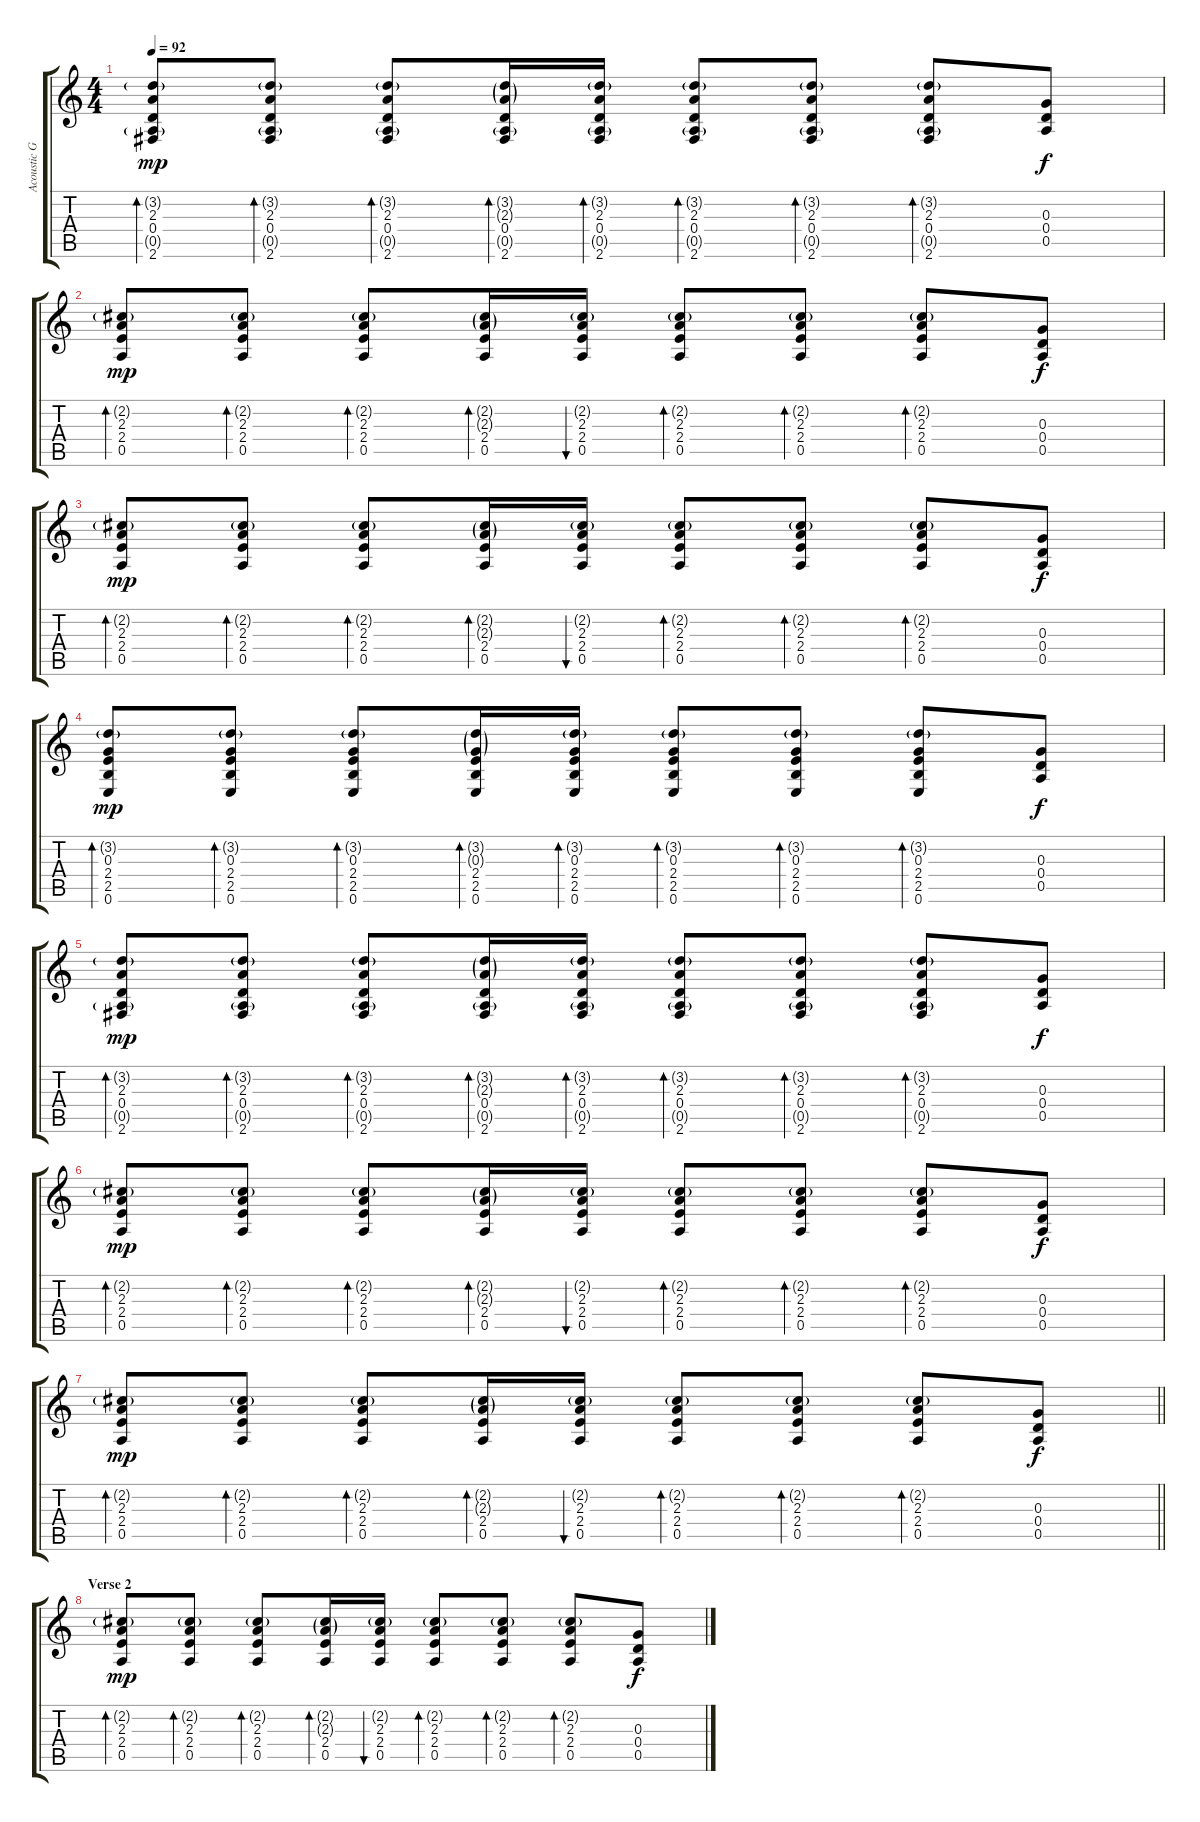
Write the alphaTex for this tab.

\track ("Acoustic Guitar 1" "Acoustic G") {instrument acousticguitarsteel}
\staff {score tabs}
\tuning (E4 B3 G3 D3 A2 E2) {hide}
\ts (4 4)
\tempo 92
\clef g2
\ks c
(3.2{g} 2.3 0.4 0.5{g} 2.6).8{bd 30 dy mp} (3.2{g} 2.3 0.4 0.5{g} 2.6).8{bd 30} (3.2{g} 2.3 0.4 0.5{g} 2.6).8{bd 30} (3.2{g} 2.3{g} 0.4 0.5{g} 2.6).16{bd 30} (3.2{g} 2.3 0.4 0.5{g} 2.6).16{bd 30} (3.2{g} 2.3 0.4 0.5{g} 2.6).8{bd 30} (3.2{g} 2.3 0.4 0.5{g} 2.6).8{bd 30} (3.2{g} 2.3 0.4 0.5{g} 2.6).8{bd 30} (0.3 0.4 0.5).8{dy f} |
(2.2{g} 2.3 2.4 0.5).8{bd 30 dy mp} (2.2{g} 2.3 2.4 0.5).8{bd 30} (2.2{g} 2.3 2.4 0.5).8{bd 30} (2.2{g} 2.3{g} 2.4 0.5).16{bd 30} (2.2{g} 2.3 2.4 0.5).16{bu 30} (2.2{g} 2.3 2.4 0.5).8{bd 30} (2.2{g} 2.3 2.4 0.5).8{bd 30} (2.2{g} 2.3 2.4 0.5).8{bd 30} (0.3 0.4 0.5).8{dy f} |
(2.2{g} 2.3 2.4 0.5).8{bd 30 dy mp} (2.2{g} 2.3 2.4 0.5).8{bd 30} (2.2{g} 2.3 2.4 0.5).8{bd 30} (2.2{g} 2.3{g} 2.4 0.5).16{bd 30} (2.2{g} 2.3 2.4 0.5).16{bu 30} (2.2{g} 2.3 2.4 0.5).8{bd 30} (2.2{g} 2.3 2.4 0.5).8{bd 30} (2.2{g} 2.3 2.4 0.5).8{bd 30} (0.3 0.4 0.5).8{dy f} |
(3.2{g} 0.3 2.4 2.5 0.6).8{bd 30 dy mp} (3.2{g} 0.3 2.4 2.5 0.6).8{bd 30} (3.2{g} 0.3 2.4 2.5 0.6).8{bd 30} (3.2{g} 0.3{g} 2.4 2.5 0.6).16{bd 30} (3.2{g} 0.3 2.4 2.5 0.6).16{bd 30} (3.2{g} 0.3 2.4 2.5 0.6).8{bd 30} (3.2{g} 0.3 2.4 2.5 0.6).8{bd 30} (3.2{g} 0.3 2.4 2.5 0.6).8{bd 30} (0.3 0.4 0.5).8{dy f} |
(3.2{g} 2.3 0.4 0.5{g} 2.6).8{bd 30 dy mp} (3.2{g} 2.3 0.4 0.5{g} 2.6).8{bd 30} (3.2{g} 2.3 0.4 0.5{g} 2.6).8{bd 30} (3.2{g} 2.3{g} 0.4 0.5{g} 2.6).16{bd 30} (3.2{g} 2.3 0.4 0.5{g} 2.6).16{bd 30} (3.2{g} 2.3 0.4 0.5{g} 2.6).8{bd 30} (3.2{g} 2.3 0.4 0.5{g} 2.6).8{bd 30} (3.2{g} 2.3 0.4 0.5{g} 2.6).8{bd 30} (0.3 0.4 0.5).8{dy f} |
(2.2{g} 2.3 2.4 0.5).8{bd 30 dy mp} (2.2{g} 2.3 2.4 0.5).8{bd 30} (2.2{g} 2.3 2.4 0.5).8{bd 30} (2.2{g} 2.3{g} 2.4 0.5).16{bd 30} (2.2{g} 2.3 2.4 0.5).16{bu 30} (2.2{g} 2.3 2.4 0.5).8{bd 30} (2.2{g} 2.3 2.4 0.5).8{bd 30} (2.2{g} 2.3 2.4 0.5).8{bd 30} (0.3 0.4 0.5).8{dy f} |
\barLineRight lightlight
(2.2{g} 2.3 2.4 0.5).8{bd 30 dy mp} (2.2{g} 2.3 2.4 0.5).8{bd 30} (2.2{g} 2.3 2.4 0.5).8{bd 30} (2.2{g} 2.3{g} 2.4 0.5).16{bd 30} (2.2{g} 2.3 2.4 0.5).16{bu 30} (2.2{g} 2.3 2.4 0.5).8{bd 30} (2.2{g} 2.3 2.4 0.5).8{bd 30} (2.2{g} 2.3 2.4 0.5).8{bd 30} (0.3 0.4 0.5).8{dy f} |
\section ("" "Verse 2")
(2.2{g} 2.3 2.4 0.5).8{bd 30 dy mp} (2.2{g} 2.3 2.4 0.5).8{bd 30} (2.2{g} 2.3 2.4 0.5).8{bd 30} (2.2{g} 2.3{g} 2.4 0.5).16{bd 30} (2.2{g} 2.3 2.4 0.5).16{bu 30} (2.2{g} 2.3 2.4 0.5).8{bd 30} (2.2{g} 2.3 2.4 0.5).8{bd 30} (2.2{g} 2.3 2.4 0.5).8{bd 30} (0.3 0.4 0.5).8{dy f}
